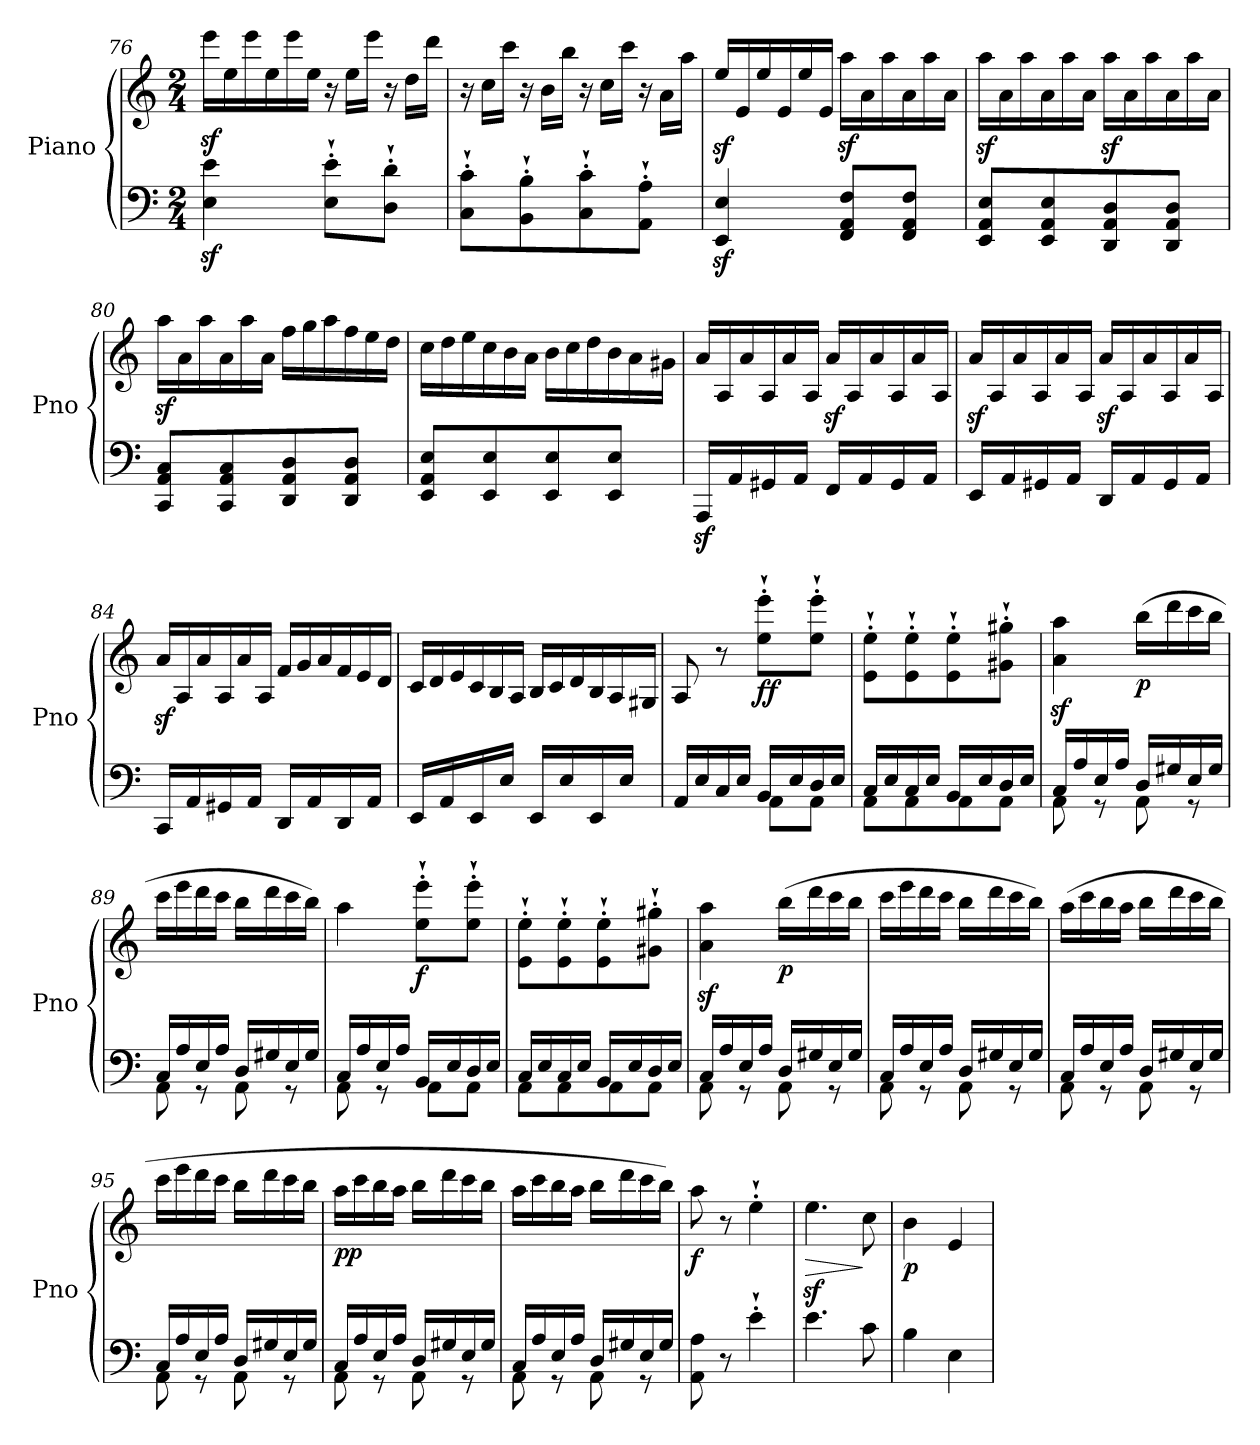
**kern	**kern	**dynam
*part1	*part1	*part1
*staff2	*staff1	*staff1/2
*I"Piano	*	*
*I'Pno	*	*
*clefF4	*clefG2	*
*k[]	*k[]	*
*M2/4	*M2/4	*
*	*Xtuplet	*
=76	=76	=76
4E\z< 4e\z<	24eeez<\LL	.
.	24ee\	.
.	24eee\	.
.	24ee\	.
.	24eee\	.
.	24ee\JJ	.
8E\'` 8e\'`L	24r	.
.	24ee\LL	.
.	24eee\JJ	.
8D\'` 8d\'`J	24r	.
.	24dd\LL	.
.	24ddd\JJ	.
!!LO:LB:g=z
=77	=77	=77
8C\'` 8c\'`L	24r	.
.	24cc\LL	.
.	24ccc\JJ	.
8BB\'` 8B\'`	24r	.
.	24b\LL	.
.	24bb\JJ	.
8C\'` 8c\'`	24r	.
.	24cc\LL	.
.	24ccc\JJ	.
8AA\'` 8A\'`J	24r	.
.	24a\LL	.
.	24aa\JJ	.
=78	=78	=78
4EE/z< 4E/z<	24eez</LL	.
.	24e/	.
.	24ee/	.
.	24e/	.
.	24ee/	.
.	24e/JJ	.
8FF/ 8AA/ 8F/L	24aaz<\LL	.
.	24a\	.
.	24aa\	.
8FF/ 8AA/ 8F/J	24a\	.
.	24aa\	.
.	24a\JJ	.
=79	=79	=79
8EE/ 8AA/ 8E/L	24aaz<\LL	.
.	24a\	.
.	24aa\	.
8EE/ 8AA/ 8E/	24a\	.
.	24aa\	.
.	24a\JJ	.
8DD/ 8AA/ 8D/	24aaz<\LL	.
.	24a\	.
.	24aa\	.
8DD/ 8AA/ 8D/J	24a\	.
.	24aa\	.
.	24a\JJ	.
=80	=80	=80
8CC/ 8AA/ 8C/L	24aaz<\LL	.
.	24a\	.
.	24aa\	.
8CC/ 8AA/ 8C/	24a\	.
.	24aa\	.
.	24a\JJ	.
8DD/ 8AA/ 8D/	24ff\LL	.
.	24gg\	.
.	24aa\	.
8DD/ 8AA/ 8D/J	24ff\	.
.	24ee\	.
.	24dd\JJ	.
!!LO:LB:g=z
=81	=81	=81
8EE/ 8AA/ 8E/L	24cc\LL	.
.	24dd\	.
.	24ee\	.
8EE/ 8E/	24cc\	.
.	24b\	.
.	24a\JJ	.
8EE/ 8E/	24b\LL	.
.	24cc\	.
.	24dd\	.
8EE/ 8E/J	24b\	.
.	24a\	.
.	24g#X\JJ	.
=82	=82	=82
16AAAz>/LL	24a/LL	.
.	24A/	.
16AA/	.	.
.	24a/	.
16GG#X/	24A/	.
.	24a/	.
16AA/JJ	.	.
.	24A/JJ	.
16FF/LL	24az</LL	.
.	24A/	.
16AA/	.	.
.	24a/	.
16GG#/	24A/	.
.	24a/	.
16AA/JJ	.	.
.	24A/JJ	.
=83	=83	=83
16EE/LL	24az</LL	.
.	24A/	.
16AA/	.	.
.	24a/	.
16GG#X/	24A/	.
.	24a/	.
16AA/JJ	.	.
.	24A/JJ	.
16DD/LL	24az</LL	.
.	24A/	.
16AA/	.	.
.	24a/	.
16GG#/	24A/	.
.	24a/	.
16AA/JJ	.	.
.	24A/JJ	.
!!LO:LB:g=z
=84	=84	=84
16CC/LL	24az</LL	.
.	24A/	.
16AA/	.	.
.	24a/	.
16GG#X/	24A/	.
.	24a/	.
16AA/JJ	.	.
.	24A/JJ	.
16DD/LL	24f/LL	.
.	24g/	.
16AA/	.	.
.	24a/	.
16DD/	24f/	.
.	24e/	.
16AA/JJ	.	.
.	24d/JJ	.
!!LO:LB:g=z
=85	=85	=85
16EE/LL	24c/LL	.
.	24d/	.
16AA/	.	.
.	24e/	.
16EE/	24c/	.
.	24B/	.
16E/JJ	.	.
.	24A/JJ	.
16EE/LL	24B/LL	.
.	24c/	.
16E/	.	.
.	24d/	.
16EE/	24B/	.
.	24A/	.
16E/JJ	.	.
.	24G#X/JJ	.
=86	=86	=86
*^	*	*
16AA/LL	4ryy	8A/	.
16E/	.	.	.
16C/	.	8r	.
16E/JJ	.	.	.
!	!	!	!LO:DY:b
16BB/LL	8AA\L	8ee\'` 8eee\'`L	ff
16E/	.	.	.
16D/	8AA\J	8ee\'` 8eee\'`J	.
16E/JJ	.	.	.
=87	=87	=87	=87
16C/LL	8AA\L	8e\'` 8ee\'`L	.
16E/	.	.	.
16C/	8AA\	8e\'` 8ee\'`	.
16E/JJ	.	.	.
16BB/LL	8AA\	8e\'` 8ee\'`	.
16E/	.	.	.
16D/	8AA\J	8g#X\'` 8gg#X\'`J	.
16E/JJ	.	.	.
=88	=88	=88	=88
16C/LL	8AA\	4a\z< 4aa\z<	.
16A/	.	.	.
16E/	8r	.	.
16A/JJ	.	.	.
!	!	!	!LO:DY:b
16D/LL	8AA\	(>16bb\LL	p
16G#X/	.	16ddd\	.
16E/	8r	16ccc\	.
16G#/JJ	.	16bb\JJ	.
!!LO:PB:g=z
=89	=89	=89	=89
16C/LL	8AA\	16ccc\LL	.
16A/	.	16eee\	.
16E/	8r	16ddd\	.
16A/JJ	.	16ccc\JJ	.
16D/LL	8AA\	16bb\LL	.
16G#X/	.	16ddd\	.
16E/	8r	16ccc\	.
16G#/JJ	.	16bb\JJ)	.
=90	=90	=90	=90
16C/LL	8AA\	4aa\	.
16A/	.	.	.
16E/	8r	.	.
16A/JJ	.	.	.
!	!	!	!LO:DY:b
16BB/LL	8AA\L	8ee\'` 8eee\'`L	f
16E/	.	.	.
16D/	8AA\J	8ee\'` 8eee\'`J	.
16E/JJ	.	.	.
=91	=91	=91	=91
16C/LL	8AA\L	8e\'` 8ee\'`L	.
16E/	.	.	.
16C/	8AA\	8e\'` 8ee\'`	.
16E/JJ	.	.	.
16BB/LL	8AA\	8e\'` 8ee\'`	.
16E/	.	.	.
16D/	8AA\J	8g#X\'` 8gg#X\'`J	.
16E/JJ	.	.	.
=92	=92	=92	=92
16C/LL	8AA\	4a\z< 4aa\z<	.
16A/	.	.	.
16E/	8r	.	.
16A/JJ	.	.	.
!	!	!	!LO:DY:b
16D/LL	8AA\	(>16bb\LL	p
16G#X/	.	16ddd\	.
16E/	8r	16ccc\	.
16G#/JJ	.	16bb\JJ	.
!!LO:LB:g=z
=93	=93	=93	=93
16C/LL	8AA\	16ccc\LL	.
16A/	.	16eee\	.
16E/	8r	16ddd\	.
16A/JJ	.	16ccc\JJ	.
16D/LL	8AA\	16bb\LL	.
16G#X/	.	16ddd\	.
16E/	8r	16ccc\	.
16G#/JJ	.	16bb\JJ)	.
!!LO:LB:g=z
=94	=94	=94	=94
16C/LL	8AA\	(>16aa\LL	.
16A/	.	16ccc\	.
16E/	8r	16bb\	.
16A/JJ	.	16aa\JJ	.
!	!	!	!LO:DY:b
16D/LL	8AA\	16bb\LL	other-dynamics
16G#X/	.	16ddd\	.
16E/	8r	16ccc\	.
16G#/JJ	.	16bb\JJ	.
=95	=95	=95	=95
16C/LL	8AA\	16ccc\LL	.
16A/	.	16eee\	.
16E/	8r	16ddd\	.
16A/JJ	.	16ccc\JJ	.
16D/LL	8AA\	16bb\LL	.
16G#X/	.	16ddd\	.
16E/	8r	16ccc\	.
16G#/JJ	.	16bb\JJ	.
=96	=96	=96	=96
!	!	!	!LO:DY:b
16C/LL	8AA\	16aa\LL	pp
16A/	.	16ccc\	.
16E/	8r	16bb\	.
16A/JJ	.	16aa\JJ	.
16D/LL	8AA\	16bb\LL	.
16G#X/	.	16ddd\	.
16E/	8r	16ccc\	.
16G#/JJ	.	16bb\JJ	.
=97	=97	=97	=97
16C/LL	8AA\	16aa\LL	.
16A/	.	16ccc\	.
16E/	8r	16bb\	.
16A/JJ	.	16aa\JJ	.
16D/LL	8AA\	16bb\LL	.
16G#X/	.	16ddd\	.
16E/	8r	16ccc\	.
16G#/JJ	.	16bb\JJ)	.
*v	*v	*	*
=98	=98	=98
!	!	!LO:DY:b
8AA\ 8A\	8aa\	f
8r	8r	.
4e'`\	4ee'`\	.
!!LO:PB:g=z
=99	=99	=99
!	!	!LO:HP:b
4.e\	4.eez<\	>
8c\	8cc\	]
=100	=100	=100
!	!	!LO:DY:b
4B\	4b\	p
4E\	4e/	.
=	=	=
*-	*-	*-
